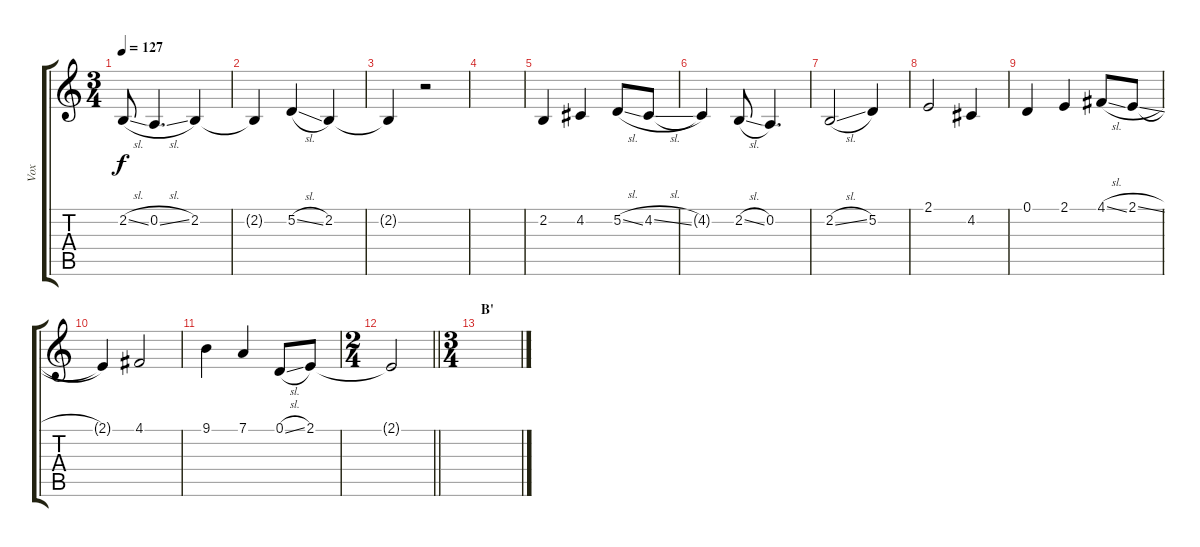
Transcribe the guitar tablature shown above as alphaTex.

\track ("Vox" "Vox") {instrument lead2sawtooth}
\staff {score tabs}
\tuning (D4 A3 F3 C3 G2 C2) {hide}
\ts (3 4)
\tempo 127
\clef g2
\ks c
2.2{sl}.8{dy f} 0.2{sl}.4{d} 2.2.4 |
2.2{t}.4 5.2{sl}.4 2.2.4 |
2.2{t}.4 r.2 |
|
2.2.4 4.2.4 5.2{sl}.8 4.2{sl}.8 |
4.2{t}.4 2.2{sl}.8 0.2.4{d} |
2.2{sl}.2 5.2.4 |
2.1.2 4.2.4 |
0.1.4 2.1.4 4.1{sl}.8 2.1{sl}.8 |
2.1{t}.4 4.1.2 |
9.1.4 7.1.4 0.1{sl}.8 2.1.8 |
\ts (2 4)
\barLineRight lightlight
2.1{t}.2 |
\ts (3 4)
\section ("" "B'")
